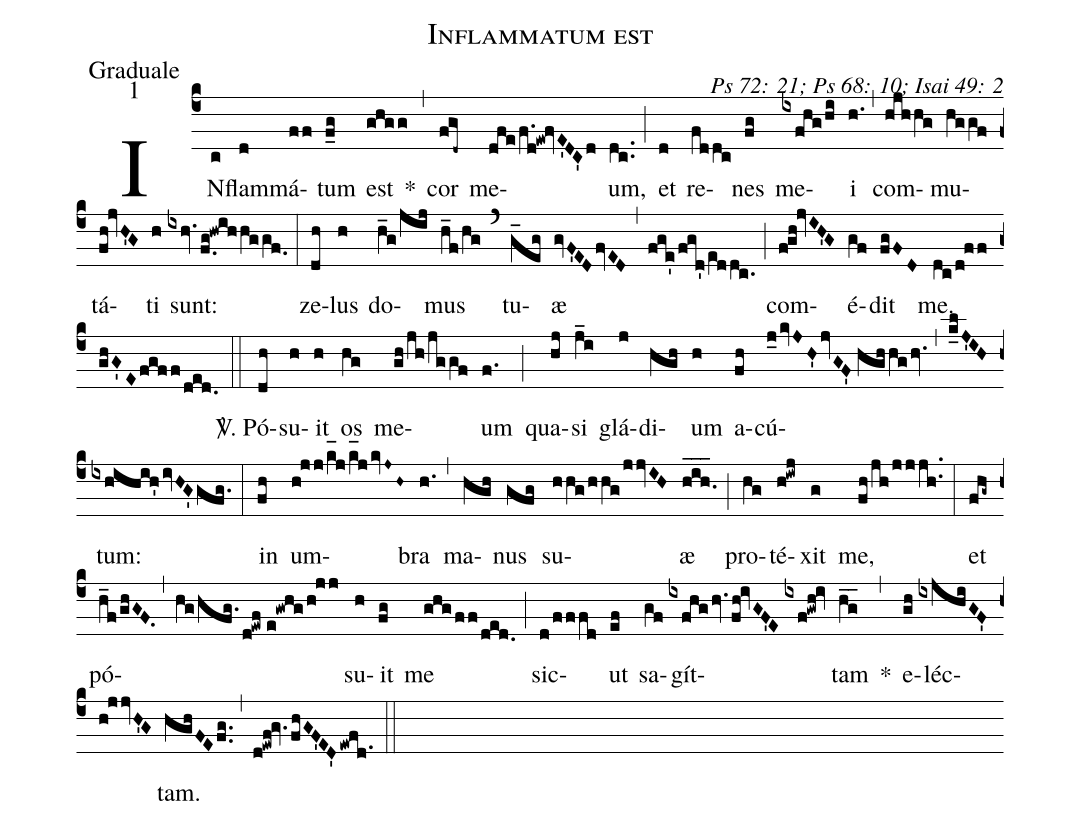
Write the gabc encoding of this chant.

name: Inflammatum est;
office-part: Graduale;
mode: 1;
commentary: Ps 72: 21; Ps 68: 10; Isai 49: 2;
%%
(c4) IN(c)flam(d)má(ff)tum(f_g) est(ghgg) *(,)
cor(fgd~) me(dfe/f.d!ew!fvE'DC'd)um,(dc..) (;) et(d) re(fddc)nes(fg) me(ixfhg/hi)i(h.) (,) com(hjhhg)mu(hggf)tá(fh!jvH'G)ti(h) sunt:(ixhv.f.g!hwihhggf.0) (:)
ze(dh)lus(h) do(h_g/jij)mus(h_f/hg) (`) tu(g_eg)æ(gvF'EDfvED) (,) (fge'/fgd'/e[ll:1]ddc.) (;) com(fgh!jvIH'G)é(gf)dit(fgFD) me.(dc/d!ff/ghG'Efgff/ded.) (::)
<sp>V/</sp>. Pó(dh)su(h)it(h) os(hg) me(gh/jh/jggf)um(f.) (;) qua(hj)si(j_i) glá(j)di(hgh)um(h) a(fh)cú(j_0kvJH'jvGF'//hghhghv.)(,)(k_lJ'IH)tum:(ixhihih'ivHG'gfg.) (:)
in(fh) um(h!jj/k_[hl:1]j/k_[hl:1]jkvJ~H~)bra(h.) (,) ma(hgh)nus(gfg) su(hhg/hhg/jjvIH)æ(h_i_h._) (;) pro(hg)té(h!iwj)xit(g) me,(fh/jh/jjjh..) (:)
et(fhg~) pó(h_f/ghGF.)(,)(hg/hfg./d!ewf//e!gwhg/h!jj)su(h)it(fg) me(ghgff/ded.) (;) sic(d/fffd)ut(ef) sa(gf)gít(ixfhghv.fh!ivGF'E//ixf!gwh!iv)tam(hg__) *(,) e(gh)léc(ixjhiGF'h!jjvH'G)tam.(hghFEfg..) (,) (d!ewf!gv.fhGF'ED'ewfd.1) (::)
